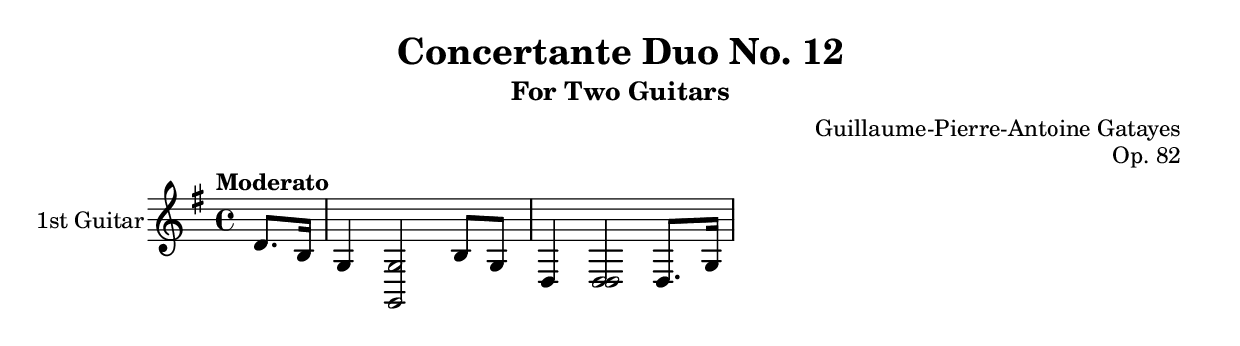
\version "2.18.2"

\header {
  title = "Concertante Duo No. 12"
  subtitle = "For Two Guitars"
  composer = "Guillaume-Pierre-Antoine Gatayes"
  opus = "Op. 82"
}

global = {
  \key g \major
  \time 4/4
}

classicalGuitar = \relative c' {
  \global
  % Music follows here.
  \partial 4
  \tempo "Moderato" d8.[ b16]
  g4 <g g,>2 b8 g
  d4 <d d>2 d8.[ g16]
}

\score {
  \new Staff \with {
    midiInstrument = "acoustic guitar (nylon)"
    instrumentName = "1st Guitar"
  } { \clef "treble" \classicalGuitar }
  \layout { }
  \midi {
    \tempo 4=100
  }
}
